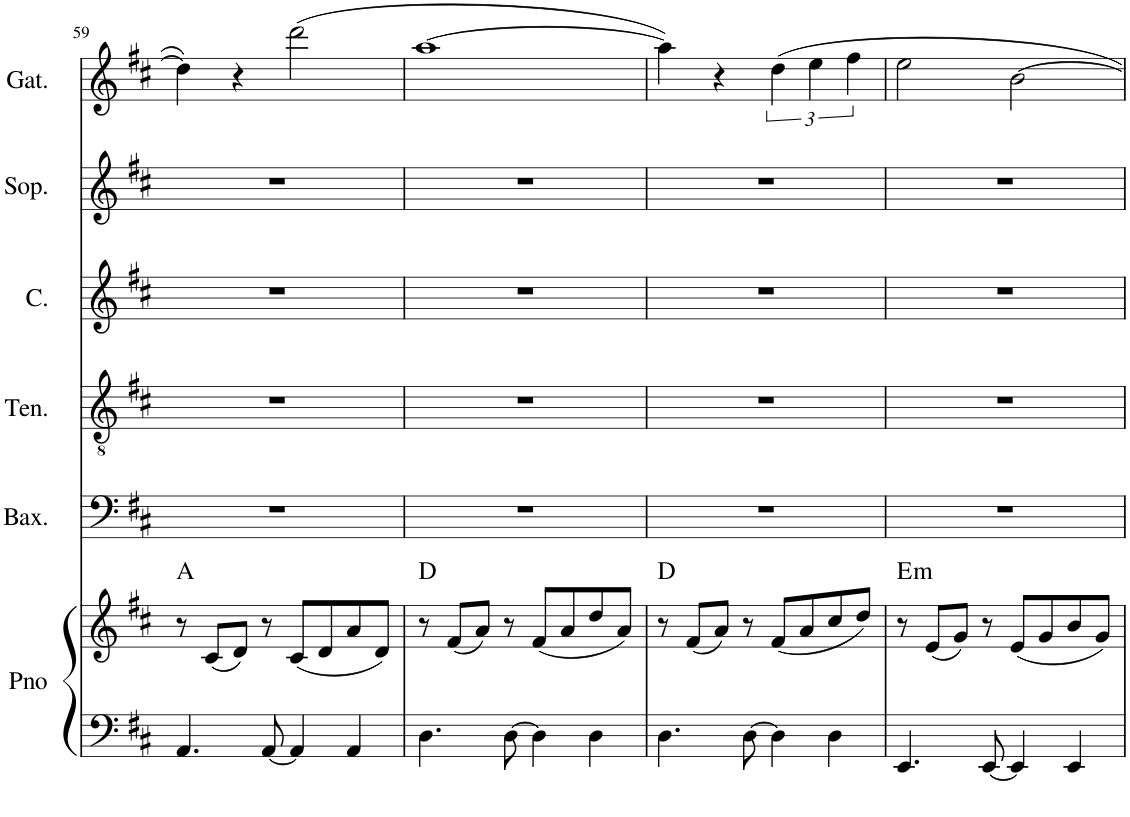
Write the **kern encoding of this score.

**kern	**kern	**harte	**kern	**kern	**kern	**kern	**kern
*part6	*part6	*part6	*part5	*part4	*part3	*part2	*part1
*staff7	*staff6	*	*staff5	*staff4	*staff3	*staff2	*staff1
*I"Piano	*	*	*I"Baixo	*I"Tenor	*I"Contralto	*I"Soprano	*I"Gaita
*I'Pno	*	*	*I'Bax.	*I'Ten.	*I'C.	*I'Sop.	*I'Gat.
!!LO:PB:g=z
*clefF4	*clefG2	*	*clefF4	*clefGv2	*clefG2	*clefG2	*clefG2
*k[f#c#]	*k[f#c#]	*	*k[f#c#]	*k[f#c#]	*k[f#c#]	*k[f#c#]	*k[f#c#]
*M4/4	*M4/4	*	*M4/4	*M4/4	*M4/4	*M4/4	*M4/4
=59	=59	=59	=59	=59	=59	=59	=59
4.AA/	8r	A:maj	1r	1r	1r	1r	4dd\]
.	(8c#/L	.	.	.	.	.	.
.	8d/J)	.	.	.	.	.	4r
[8AA/	8r	.	.	.	.	.	.
4AA/]	(8c#/L	.	.	.	.	.	(2ddd\
.	8d/	.	.	.	.	.	.
4AA/	8a/	.	.	.	.	.	.
.	8d/J)	.	.	.	.	.	.
=60	=60	=60	=60	=60	=60	=60	=60
4.D\	8r	D:maj	1r	1r	1r	1r	[1aa
.	(8f#/L	.	.	.	.	.	.
.	8a/J)	.	.	.	.	.	.
[8D\	8r	.	.	.	.	.	.
4D\]	(8f#/L	.	.	.	.	.	.
.	8a/	.	.	.	.	.	.
4D\	8dd/	.	.	.	.	.	.
.	8a/J)	.	.	.	.	.	.
=61	=61	=61	=61	=61	=61	=61	=61
4.D\	8r	D:maj	1r	1r	1r	1r	4aa\])
.	(8f#/L	.	.	.	.	.	.
.	8a/J)	.	.	.	.	.	4r
[8D\	8r	.	.	.	.	.	.
4D\]	(8f#/L	.	.	.	.	.	6dd\
.	8a/	.	.	.	.	.	.
.	.	.	.	.	.	.	6ee\
4D\	8cc#/	.	.	.	.	.	.
.	.	.	.	.	.	.	6ff#\
.	8dd/J)	.	.	.	.	.	.
=62	=62	=62	=62	=62	=62	=62	=62
!	!	!LO:H:kt=m	!	!	!	!	!
4.EE/	8r	E:min	1r	1r	1r	1r	2ee\
.	(8e/L	.	.	.	.	.	.
.	8g/J)	.	.	.	.	.	.
[8EE/	8r	.	.	.	.	.	.
4EE/]	(8e/L	.	.	.	.	.	[2b\
.	8g/	.	.	.	.	.	.
4EE/	8b/	.	.	.	.	.	.
.	8g/J)	.	.	.	.	.	.
=	=	=	=	=	=	=	=
*-	*-	*-	*-	*-	*-	*-	*-
